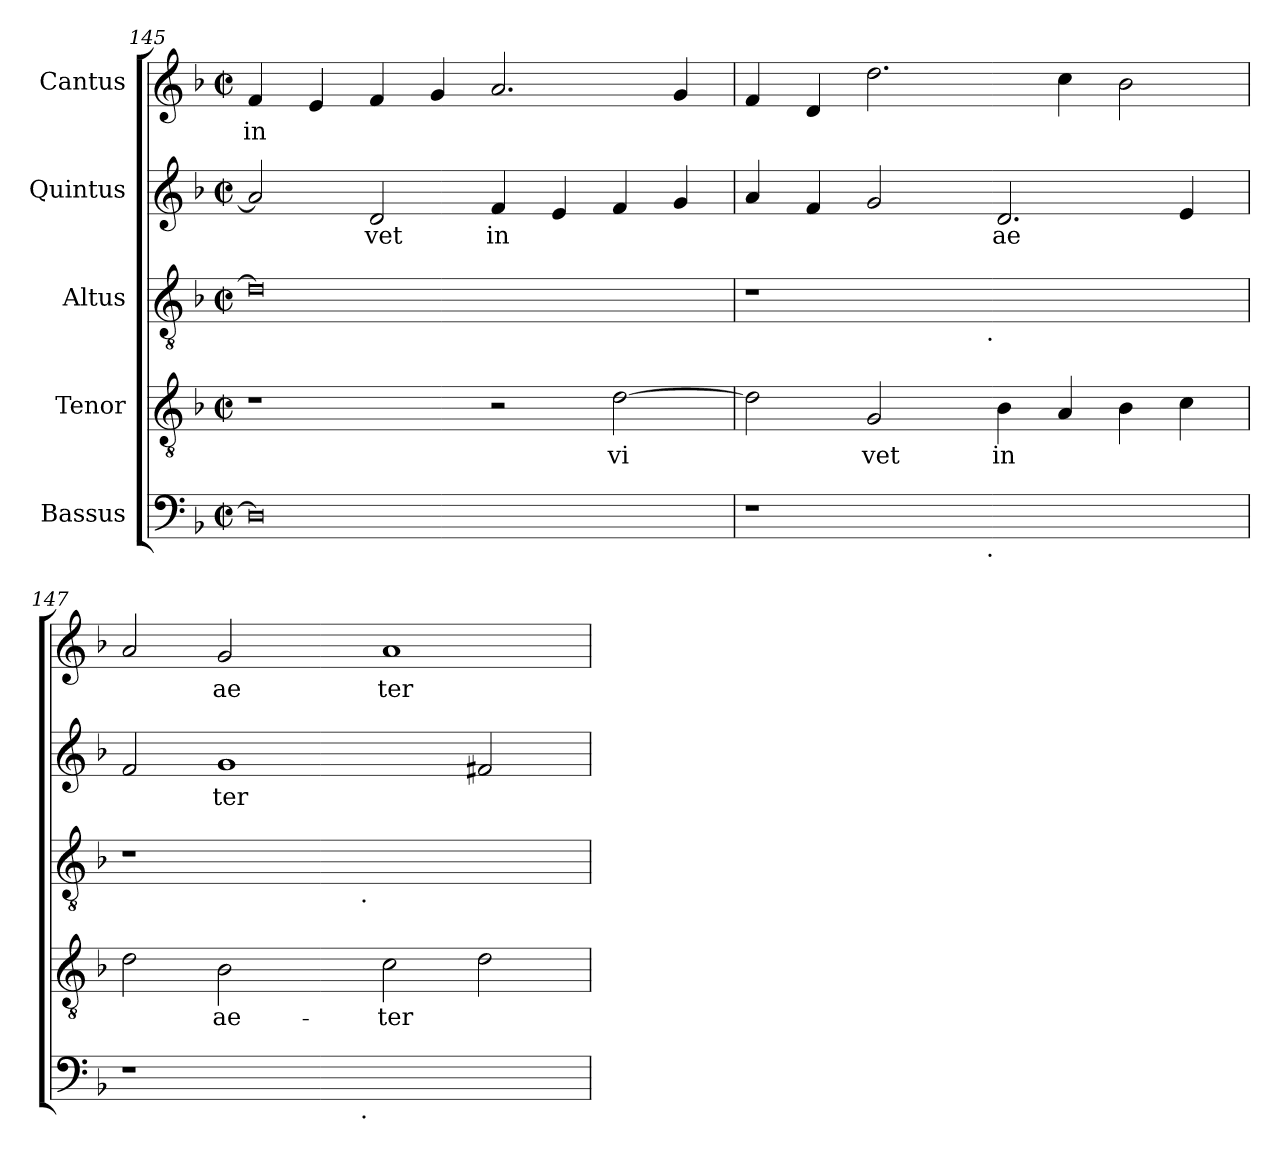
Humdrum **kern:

**kern	**text	**kern	**text	**kern	**text	**kern	**text	**kern	**text
*part5	*part5	*part4	*part4	*part3	*part3	*part2	*part2	*part1	*part1
*staff5	*staff5	*staff4	*staff4	*staff3	*staff3	*staff2	*staff2	*staff1	*staff1
*I"Bassus	*	*I"Tenor	*	*I"Altus	*	*I"Quintus	*	*I"Cantus	*
*clefF4	*	*clefGv2	*	*clefGv2	*	*clefG2	*	*clefG2	*
*k[b-]	*	*k[b-]	*	*k[b-]	*	*k[b-]	*	*k[b-]	*
*F:	*	*F:	*	*F:	*	*F:	*	*F:	*
*M2/2	*	*M2/2	*	*M2/2	*	*M2/2	*	*M2/2	*
*met(c|)	*	*met(c|)	*	*met(c|)	*	*met(c|)	*	*met(c|)	*
=145	=145	=145	=145	=145	=145	=145	=145	=145	=145
!	!LO:LY:b:cj	!	!	!	!LO:LY:b:cj	!	!LO:LY:b:cj	!	!LO:LY:b:cj
0D]	.	1r	.	0d]	.	2a/]	.	4f/	in
!	!	!	!	!	!	!	!	!	!LO:LY:b:cj
.	.	.	.	.	.	.	.	4e/	.
!	!	!	!	!	!	!	!LO:LY:b:cj	!	!LO:LY:b:cj
.	.	.	.	.	.	2d/	vet	4f/	.
!	!	!	!	!	!	!	!	!	!LO:LY:b:cj
.	.	.	.	.	.	.	.	4g/	.
!	!	!	!	!	!	!	!LO:LY:b:cj	!	!LO:LY:b:cj
.	.	2r	.	.	.	4f/	in	2.a/	.
!	!	!	!	!	!	!	!LO:LY:b:cj	!	!
.	.	.	.	.	.	4e/	.	.	.
!	!	!	!LO:LY:b:cj	!	!	!	!LO:LY:b:cj	!	!
.	.	[>2d\	vi-	.	.	4f/	.	.	.
!	!	!	!	!	!	!	!LO:LY:b:cj	!	!LO:LY:b:cj
.	.	.	.	.	.	4g/	.	4g/	.
=146	=146	=146	=146	=146	=146	=146	=146	=146	=146
!	!	!	!LO:LY:b:cj	!	!	!	!LO:LY:b:cj	!	!LO:LY:b:cj
*^	*	*	*	*^	*	*	*	*	*
1r	2ryy	.	2d\]	--	1r	2ryy	.	4a/	.	4f/	.
!	!	!	!	!	!	!	!	!	!LO:LY:b:cj	!	!LO:LY:b:cj
.	.	.	.	.	.	.	.	4f/	.	4d/	.
!	!	!	!	!LO:LY:b:cj	!	!	!	!	!LO:LY:b:cj	!	!LO:LY:b:cj
.	4ryy	.	2G/	-vet	.	4ryy	.	2g/	.	2.dd\	.
.	8...ryy	.	.	.	.	8...ryy	.	.	.	.	.
!	!	!	!	!	!	!LO:TX:b:t=.	!	!	!	!	!
!	!LO:TX:b:t=.	!	!	!	!	!	!	!	!	!	!
.	1ryy	.	.	.	.	1ryy	.	.	.	.	.
!	!	!	!	!LO:LY:b:cj	!	!	!	!	!LO:LY:b:cj	!	!
1ryy	.	.	4B-\	in	1ryy	.	.	2.d/	ae	.	.
!	!	!	!	!LO:LY:b:cj	!	!	!	!	!	!	!LO:LY:b:cj
.	.	.	4A/	.	.	.	.	.	.	4cc\	.
!	!	!	!	!LO:LY:b:cj	!	!	!	!	!	!	!LO:LY:b:cj
.	.	.	4B-\	.	.	.	.	.	.	2b-\	.
!	!	!	!	!LO:LY:b:cj	!	!	!	!	!LO:LY:b:cj	!	!
.	.	.	4c\	.	.	.	.	4e/	.	.	.
.	64ryy	.	.	.	.	64ryy	.	.	.	.	.
=147	=147	=147	=147	=147	=147	=147	=147	=147	=147	=147	=147
!	!	!	!	!LO:LY:b:cj	!	!	!	!	!LO:LY:b:cj	!	!LO:LY:b:cj
1r	2ryy	.	2d\	.	1r	2ryy	.	2f/	.	2a/	.
!	!	!	!	!LO:LY:b:cj	!	!	!	!	!LO:LY:b:cj	!	!LO:LY:b:cj
.	4ryy	.	2B-\	ae-	.	4ryy	.	1g	ter	2g/	ae
.	8ryy	.	.	.	.	8ryy	.	.	.	.	.
.	16ryy	.	.	.	.	16ryy	.	.	.	.	.
.	64ryy	.	.	.	.	64ryy	.	.	.	.	.
!	!	!	!	!	!	!LO:TX:b:t=.	!	!	!	!	!
!	!LO:TX:b:t=.	!	!	!	!	!	!	!	!	!	!
.	1ryy	.	.	.	.	1ryy	.	.	.	.	.
!	!	!	!	!LO:LY:b:cj	!	!	!	!	!	!	!LO:LY:b:cj
1ryy	.	.	2c\	-ter-	1ryy	.	.	.	.	1a	ter
!	!	!	!	!LO:LY:b:cj	!	!	!	!	!LO:LY:b:cj	!	!
.	.	.	2d\	--	.	.	.	2f#/	.	.	.
.	32.ryy	.	.	.	.	32.ryy	.	.	.	.	.
*v	*v	*	*	*	*v	*v	*	*	*	*	*
=	=	=	=	=	=	=	=	=	=
*-	*-	*-	*-	*-	*-	*-	*-	*-	*-
